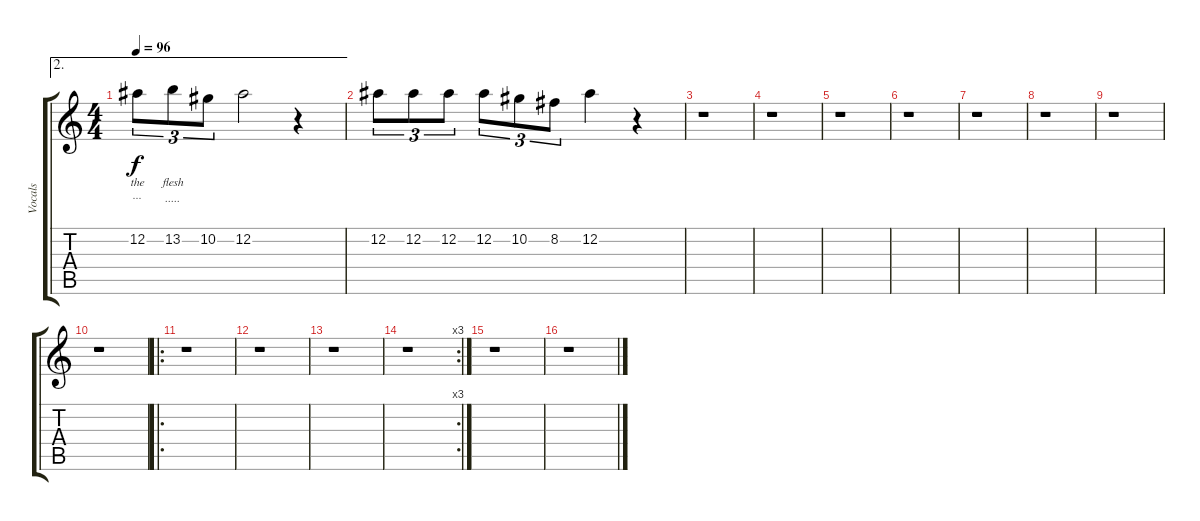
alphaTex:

\track ("Vocals" "Vocals") {solo instrument acousticguitarsteel}
\staff {score tabs}
\tuning (Eb4 Bb3 Gb3 Db3 Ab2 Eb2) {hide}
\ae 2
\ts (4 4)
\tempo 96
\clef g2
\ks c
12.2.8{tu (3 2) lyrics (0 "the") lyrics (1 "...") lyrics (2 "") lyrics (3 "") lyrics (4 "") dy f} 13.2.8{tu (3 2) lyrics (0 "flesh") lyrics (1 ".....") lyrics (2 "") lyrics (3 "") lyrics (4 "")} 10.2.8{tu (3 2)} 12.2.2 r.4 |
12.2.8{tu (3 2)} 12.2.8{tu (3 2)} 12.2.8{tu (3 2)} 12.2.8{tu (3 2)} 10.2.8{tu (3 2)} 8.2.8{tu (3 2)} 12.2.4 r.4 |
r.1 |
r.1 |
r.1 |
r.1 |
r.1 |
r.1 |
r.1 |
r.1 |
\ro
r.1 |
r.1 |
r.1 |
\rc 3
r.1 |
r.1 |
r.1
